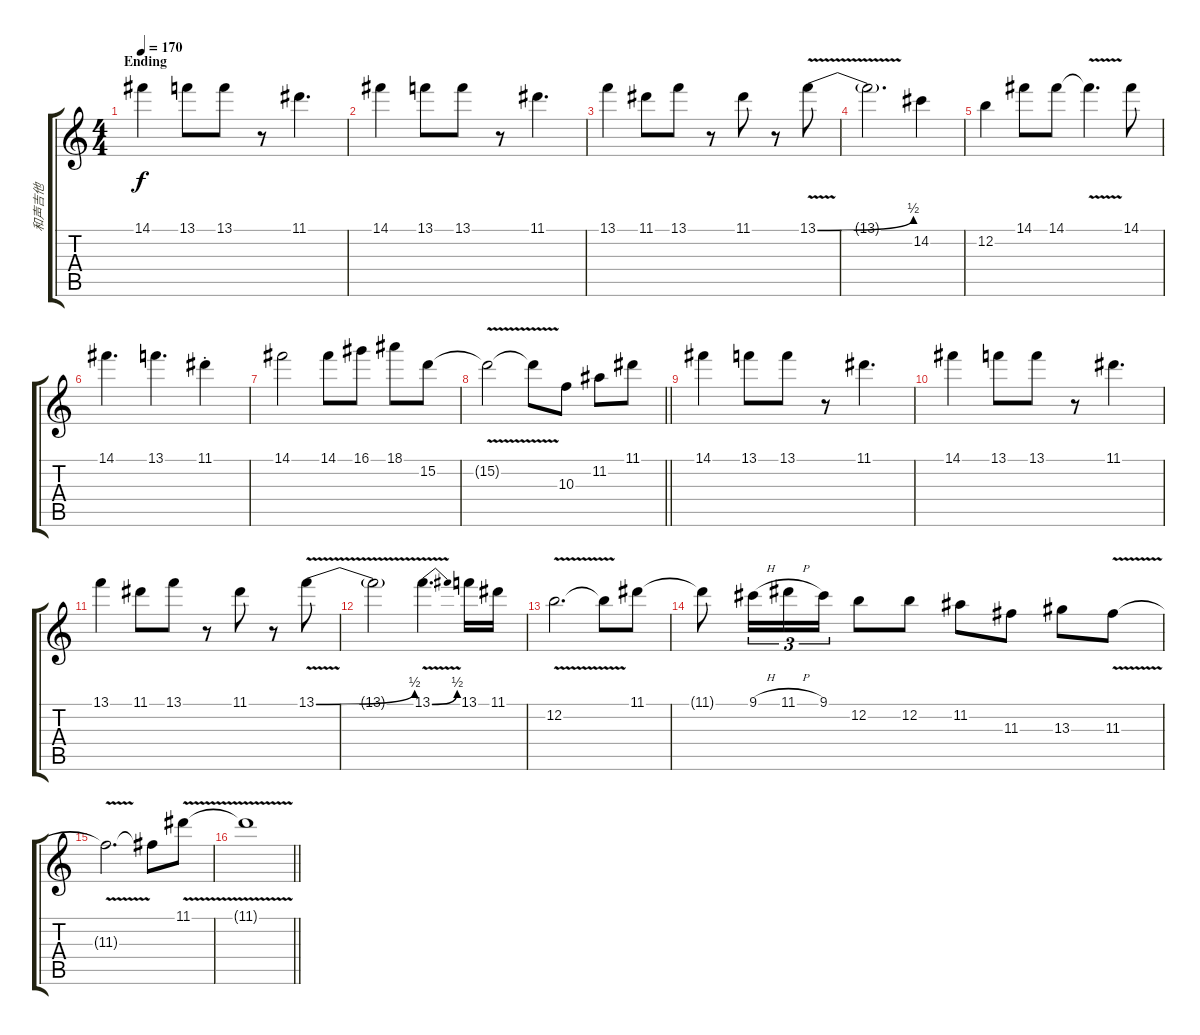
\track ("和声吉他" "和声吉他") {instrument overdrivenguitar}
\staff {score tabs}
\tuning (E4 B3 G3 D3 A2 E2) {hide}
\ts (4 4)
\section ("" "Ending")
\tempo 170
\clef g2
\ks c
14.1.4{dy f} 13.1.8 13.1.8 r.8 11.1.4{d} |
14.1.4 13.1.8 13.1.8 r.8 11.1.4{d} |
13.1.4 11.1.8 13.1.8 r.8 11.1.8 r.8 13.1{be (bend 0 0 60 2) v}.8 |
13.1{t}.2{d} 14.2.4 |
12.2.4 14.1.8 14.1.8 14.1{v t}.4{d} 14.1.8 |
14.1.4{d} 13.1.4{d} 11.1{st}.4 |
14.1.2 14.1.8 16.1.8 18.1.8 15.2.8 |
\barLineRight lightlight
15.2{v t}.2 15.2{t}.8 10.3.8 11.2.8 11.1.8 |
14.1.4 13.1.8 13.1.8 r.8 11.1.4{d} |
14.1.4 13.1.8 13.1.8 r.8 11.1.4{d} |
13.1.4 11.1.8 13.1.8 r.8 11.1.8 r.8 13.1{be (bend 0 0 60 2) v}.8 |
13.1{t}.2 13.1{be (bend 0 0 60 2) v}.4{d} 13.1.16 11.1.16 |
12.2{v}.2{d} 12.2{t}.8 11.1.8 |
11.1{t}.8 9.1{h}.16{tu (3 2)} 11.1{h}.16{tu (3 2)} 9.1.16{tu (3 2)} 12.2.8 12.2.8 11.2.8 11.3.8 13.3.8 11.3{v}.8 |
11.3{t}.2{d} 11.3{t}.8 11.1{v}.8 |
\barLineRight lightlight
11.1{t}.1
